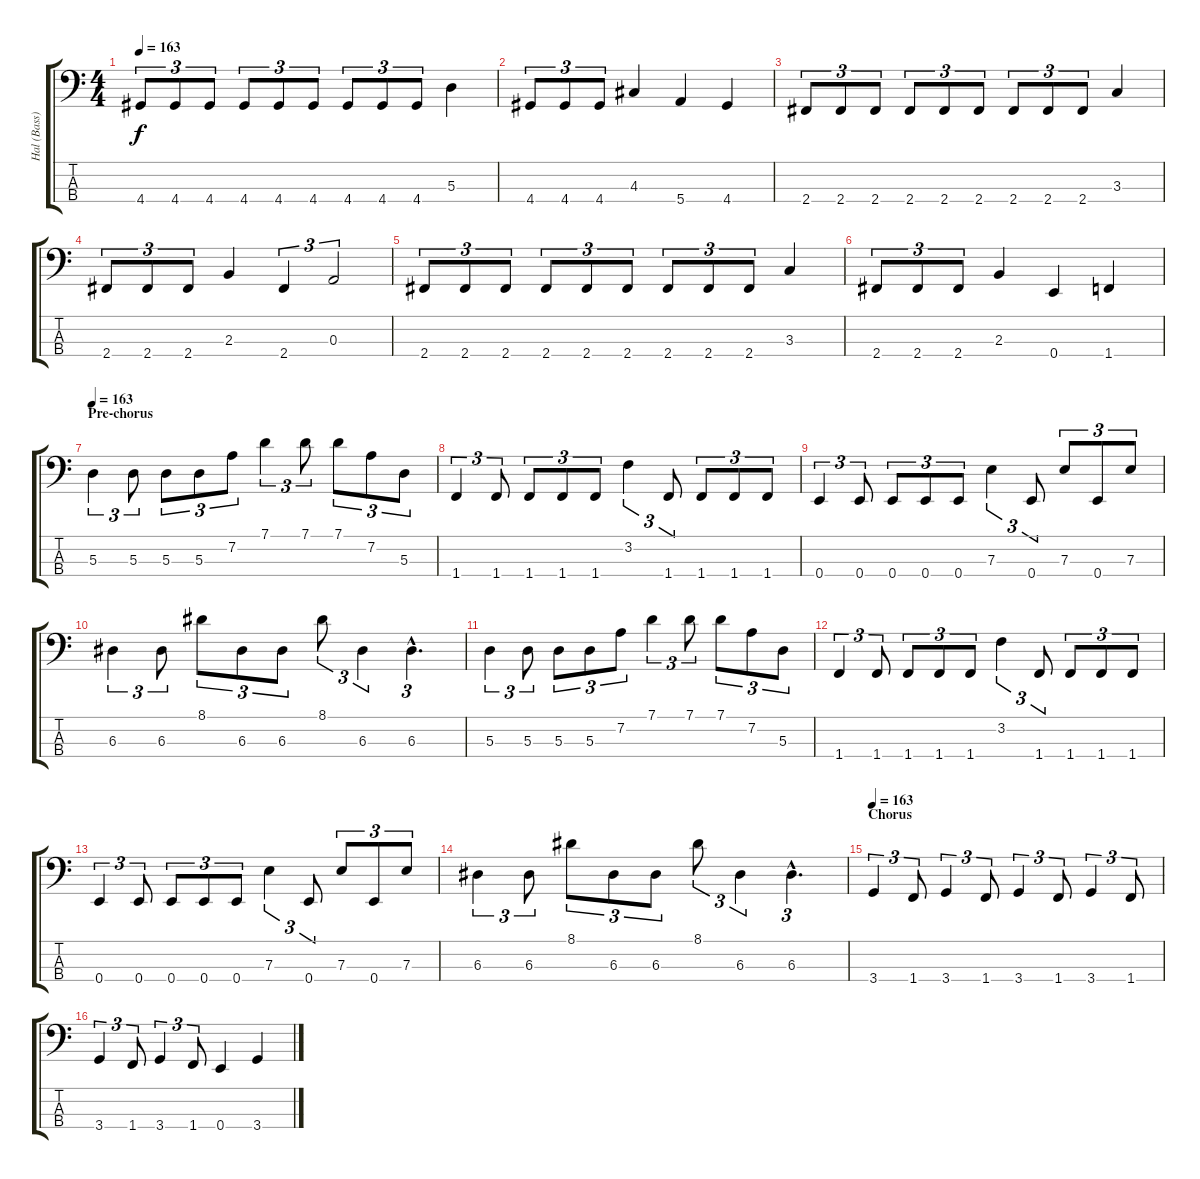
\track ("Hal (Bass)" "Hal (Bass)") {instrument electricbassfinger}
\staff {score tabs}
\tuning (G2 D2 A1 E1) {hide}
\ts (4 4)
\tempo 163
\clef f4
\ks c
4.4.8{tu (3 2) dy f} 4.4.8{tu (3 2)} 4.4.8{tu (3 2)} 4.4.8{tu (3 2)} 4.4.8{tu (3 2)} 4.4.8{tu (3 2)} 4.4.8{tu (3 2)} 4.4.8{tu (3 2)} 4.4.8{tu (3 2)} 5.3.4 |
4.4.8{tu (3 2)} 4.4.8{tu (3 2)} 4.4.8{tu (3 2)} 4.3.4 5.4.4 4.4.4 |
2.4.8{tu (3 2)} 2.4.8{tu (3 2)} 2.4.8{tu (3 2)} 2.4.8{tu (3 2)} 2.4.8{tu (3 2)} 2.4.8{tu (3 2)} 2.4.8{tu (3 2)} 2.4.8{tu (3 2)} 2.4.8{tu (3 2)} 3.3.4 |
2.4.8{tu (3 2)} 2.4.8{tu (3 2)} 2.4.8{tu (3 2)} 2.3.4 2.4.4{tu (3 2)} 0.3.2{tu (3 2)} |
2.4.8{tu (3 2)} 2.4.8{tu (3 2)} 2.4.8{tu (3 2)} 2.4.8{tu (3 2)} 2.4.8{tu (3 2)} 2.4.8{tu (3 2)} 2.4.8{tu (3 2)} 2.4.8{tu (3 2)} 2.4.8{tu (3 2)} 3.3.4 |
2.4.8{tu (3 2)} 2.4.8{tu (3 2)} 2.4.8{tu (3 2)} 2.3.4 0.4.4 1.4.4 |
\section ("" "Pre-chorus")
\tempo 163
5.3.4{tu (3 2)} 5.3.8{tu (3 2)} 5.3.8{tu (3 2)} 5.3.8{tu (3 2)} 7.2.8{tu (3 2)} 7.1.4{tu (3 2)} 7.1.8{tu (3 2)} 7.1.8{tu (3 2)} 7.2.8{tu (3 2)} 5.3.8{tu (3 2)} |
1.4.4{tu (3 2)} 1.4.8{tu (3 2)} 1.4.8{tu (3 2)} 1.4.8{tu (3 2)} 1.4.8{tu (3 2)} 3.2.4{tu (3 2)} 1.4.8{tu (3 2)} 1.4.8{tu (3 2)} 1.4.8{tu (3 2)} 1.4.8{tu (3 2)} |
0.4.4{tu (3 2)} 0.4.8{tu (3 2)} 0.4.8{tu (3 2)} 0.4.8{tu (3 2)} 0.4.8{tu (3 2)} 7.3.4{tu (3 2)} 0.4.8{tu (3 2)} 7.3.8{tu (3 2)} 0.4.8{tu (3 2)} 7.3.8{tu (3 2)} |
6.3.4{tu (3 2)} 6.3.8{tu (3 2)} 8.1.8{tu (3 2)} 6.3.8{tu (3 2)} 6.3.8{tu (3 2)} 8.1.8{tu (3 2)} 6.3.4{tu (3 2)} 6.3{hac}.4{d tu (3 2)} |
5.3.4{tu (3 2)} 5.3.8{tu (3 2)} 5.3.8{tu (3 2)} 5.3.8{tu (3 2)} 7.2.8{tu (3 2)} 7.1.4{tu (3 2)} 7.1.8{tu (3 2)} 7.1.8{tu (3 2)} 7.2.8{tu (3 2)} 5.3.8{tu (3 2)} |
1.4.4{tu (3 2)} 1.4.8{tu (3 2)} 1.4.8{tu (3 2)} 1.4.8{tu (3 2)} 1.4.8{tu (3 2)} 3.2.4{tu (3 2)} 1.4.8{tu (3 2)} 1.4.8{tu (3 2)} 1.4.8{tu (3 2)} 1.4.8{tu (3 2)} |
0.4.4{tu (3 2)} 0.4.8{tu (3 2)} 0.4.8{tu (3 2)} 0.4.8{tu (3 2)} 0.4.8{tu (3 2)} 7.3.4{tu (3 2)} 0.4.8{tu (3 2)} 7.3.8{tu (3 2)} 0.4.8{tu (3 2)} 7.3.8{tu (3 2)} |
6.3.4{tu (3 2)} 6.3.8{tu (3 2)} 8.1.8{tu (3 2)} 6.3.8{tu (3 2)} 6.3.8{tu (3 2)} 8.1.8{tu (3 2)} 6.3.4{tu (3 2)} 6.3{hac}.4{d tu (3 2)} |
\section ("" "Chorus")
\tempo 163
3.4.4{tu (3 2)} 1.4.8{tu (3 2)} 3.4.4{tu (3 2)} 1.4.8{tu (3 2)} 3.4.4{tu (3 2)} 1.4.8{tu (3 2)} 3.4.4{tu (3 2)} 1.4.8{tu (3 2)} |
3.4.4{tu (3 2)} 1.4.8{tu (3 2)} 3.4.4{tu (3 2)} 1.4.8{tu (3 2)} 0.4.4 3.4.4
